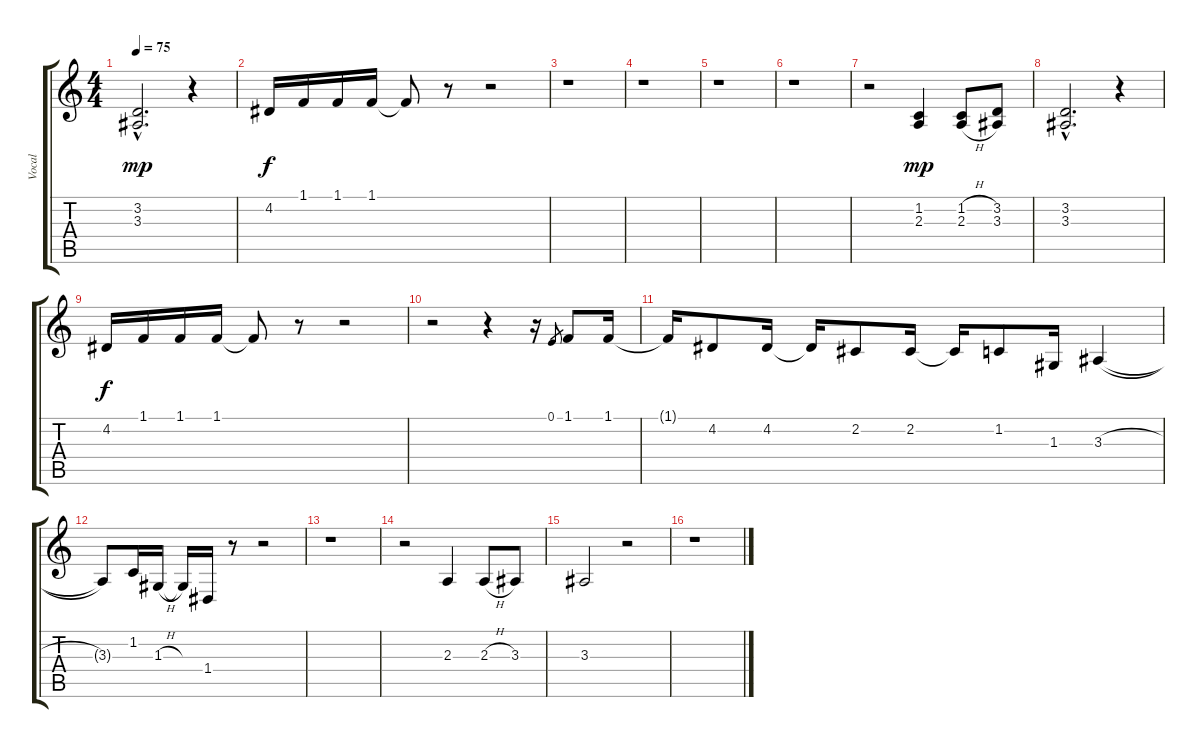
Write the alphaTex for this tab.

\track ("Vocal" "Vocal") {instrument lead6voice}
\staff {score tabs}
\tuning (E4 B3 G3 D3 A2 E2) {hide}
\ts (4 4)
\tempo 75
\clef g2
\ks c
(3.2{hac} 3.3{hac}).2{d dy mp} r.4 |
4.2.16{dy f} 1.1.16 1.1.16 1.1.16 1.1{t}.8 r.8 r.2 |
r.1 |
r.1 |
r.1 |
r.1 |
r.2 (1.2 2.3).4{dy mp} (1.2{h} 2.3{h}).8 (3.2 3.3).8 |
(3.2{hac} 3.3{hac}).2{d} r.4 |
4.2.16{dy f} 1.1.16 1.1.16 1.1.16 1.1{t}.8 r.8 r.2 |
r.2 r.4 r.16 0.1.8{gr} 1.1.8 1.1.16 |
1.1{t}.16 4.2.8 4.2.16 4.2{t}.16 2.2.8 2.2.16 2.2{t}.16 1.2.8 1.3.16 3.3{h}.4 |
3.3{t}.8 1.2.16 1.3{h}.16 1.3{t}.16 1.4.16 r.8 r.2 |
r.1 |
r.2 2.3.4 2.3{h}.8 3.3.8 |
3.3.2 r.2 |
r.1
